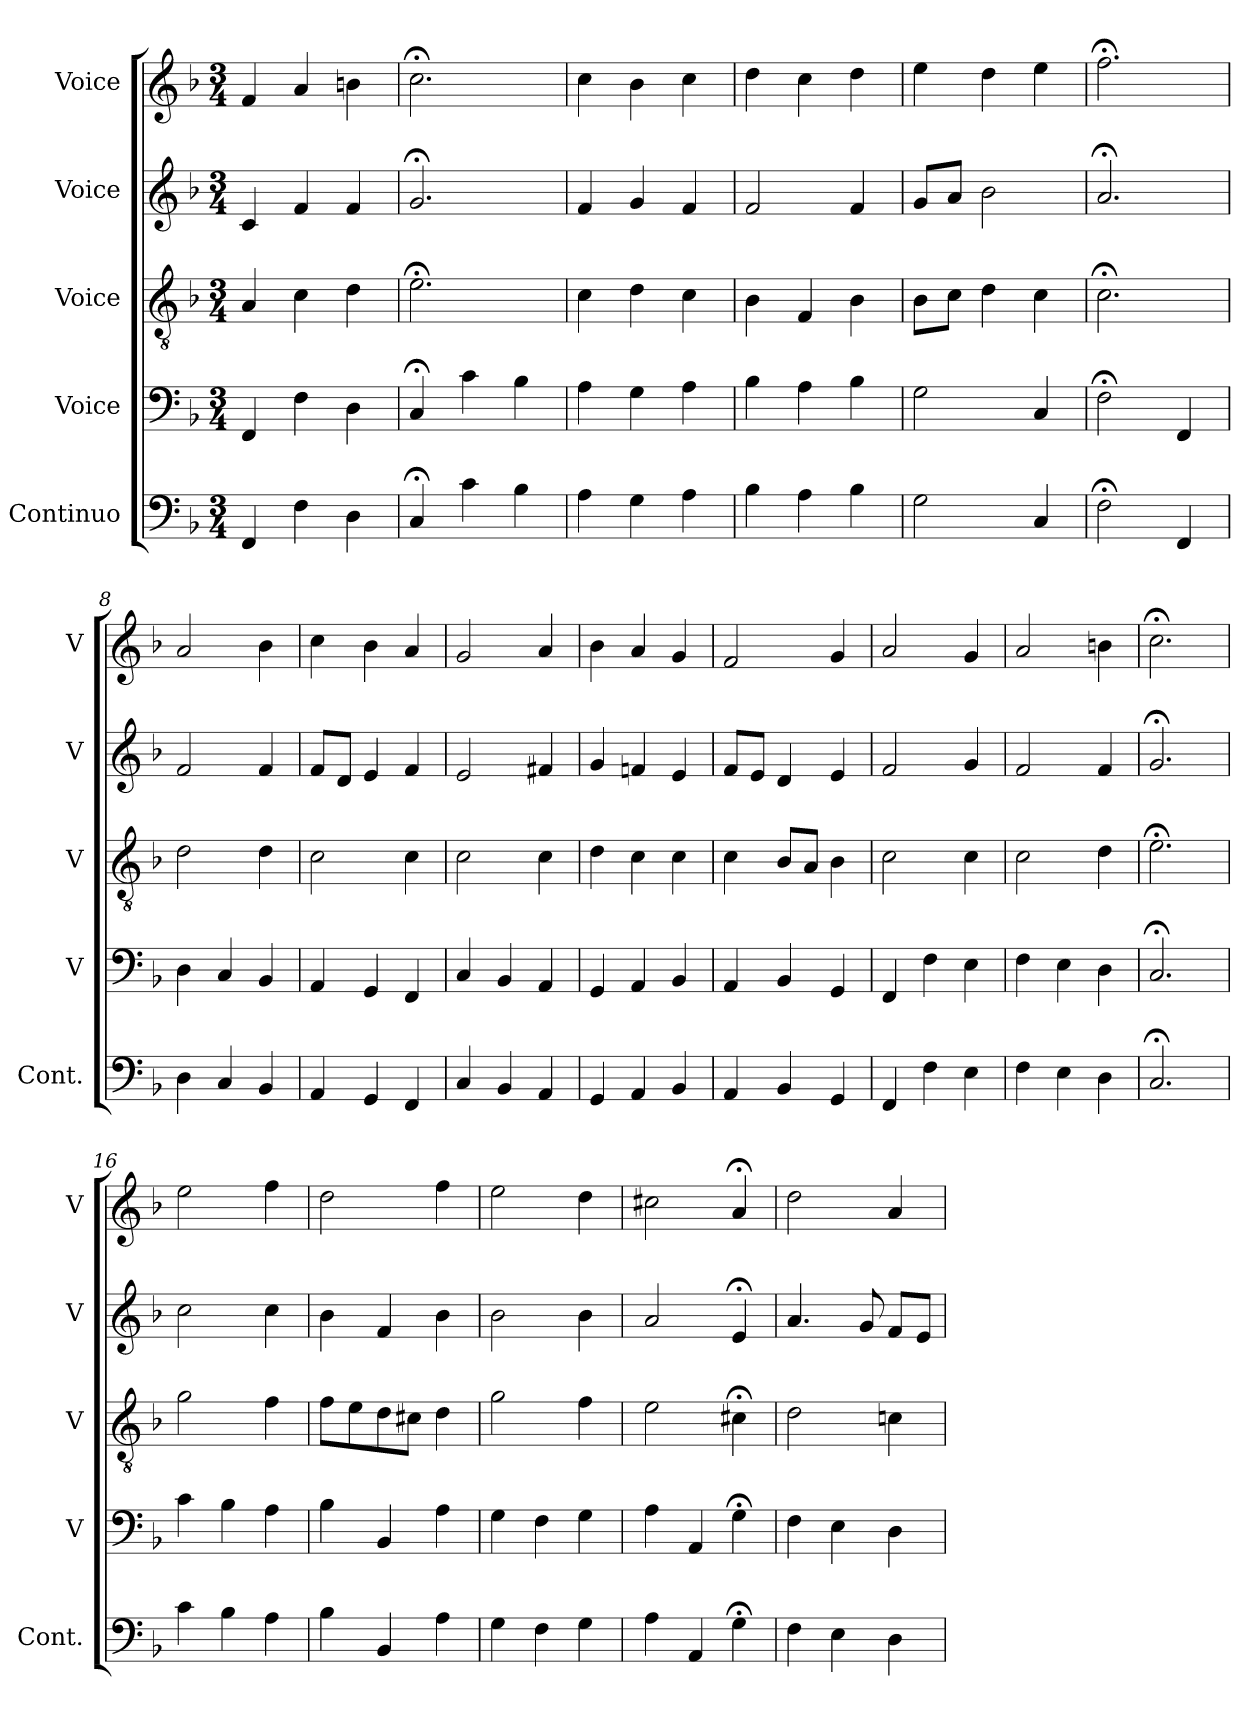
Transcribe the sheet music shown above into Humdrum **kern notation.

**kern	**kern	**kern	**kern	**kern
*part5	*part4	*part3	*part2	*part1
*staff5	*staff4	*staff3	*staff2	*staff1
*I"Continuo	*I"Voice	*I"Voice	*I"Voice	*I"Voice
*I'Cont.	*I'V	*I'V	*I'V	*I'V
*clefF4	*clefF4	*clefGv2	*clefG2	*clefG2
*k[b-]	*k[b-]	*k[b-]	*k[b-]	*k[b-]
*M3/4	*M3/4	*M3/4	*M3/4	*M3/4
=	=	=	=	=
4FF	4FF	4A	4c	4f
4F	4F	4c	4f	4a
4D	4D	4d	4f	4bn
=3	=3	=3	=3	=3
4C;<	4C;<	2.e;<	2.g;<	2.cc;<
4c	4c	.	.	.
4B-	4B-	.	.	.
=4	=4	=4	=4	=4
4A	4A	4c	4f	4cc
4G	4G	4d	4g	4b-
4A	4A	4c	4f	4cc
=5	=5	=5	=5	=5
4B-	4B-	4B-	2f	4dd
4A	4A	4F	.	4cc
4B-	4B-	4B-	4f	4dd
=6	=6	=6	=6	=6
2G	2G	8B-L	8gL	4ee
.	.	8cJ	8aJ	.
.	.	4d	2b-	4dd
4C	4C	4c	.	4ee
=7	=7	=7	=7	=7
2F;<	2F;<	2.c;<	2.a;<	2.ff;<
4FF	4FF	.	.	.
=8	=8	=8	=8	=8
4D	4D	2d	2f	2a
4C	4C	.	.	.
4BB-	4BB-	4d	4f	4b-
=9	=9	=9	=9	=9
4AA	4AA	2c	8fL	4cc
.	.	.	8dJ	.
4GG	4GG	.	4e	4b-
4FF	4FF	4c	4f	4a
=10	=10	=10	=10	=10
4C	4C	2c	2e	2g
4BB-	4BB-	.	.	.
4AA	4AA	4c	4f#X	4a
=11	=11	=11	=11	=11
4GG	4GG	4d	4g	4b-
4AA	4AA	4c	4fn	4a
4BB-	4BB-	4c	4e	4g
=12	=12	=12	=12	=12
4AA	4AA	4c	8fL	2f
.	.	.	8eJ	.
4BB-	4BB-	8B-L	4d	.
.	.	8AJ	.	.
4GG	4GG	4B-	4e	4g
=13	=13	=13	=13	=13
4FF	4FF	2c	2f	2a
4F	4F	.	.	.
4E	4E	4c	4g	4g
=14	=14	=14	=14	=14
4F	4F	2c	2f	2a
4E	4E	.	.	.
4D	4D	4d	4f	4bn
=15	=15	=15	=15	=15
2.C;<	2.C;<	2.e;<	2.g;<	2.cc;<
=16	=16	=16	=16	=16
4c	4c	2g	2cc	2ee
4B-	4B-	.	.	.
4A	4A	4f	4cc	4ff
=17	=17	=17	=17	=17
4B-	4B-	8fL	4b-	2dd
.	.	8e	.	.
4BB-	4BB-	8d	4f	.
.	.	8c#XJ	.	.
4A	4A	4d	4b-	4ff
=18	=18	=18	=18	=18
4G	4G	2g	2b-	2ee
4F	4F	.	.	.
4G	4G	4f	4b-	4dd
=19	=19	=19	=19	=19
4A	4A	2e	2a	2cc#X
4AA	4AA	.	.	.
4G;<	4G;<	4c#X;<	4e;<	4a;<
=20	=20	=20	=20	=20
4F	4F	2d	4.a	2dd
4E	4E	.	.	.
.	.	.	8g	.
4D	4D	4cn	8fL	4a
.	.	.	8eJ	.
=	=	=	=	=
*-	*-	*-	*-	*-
